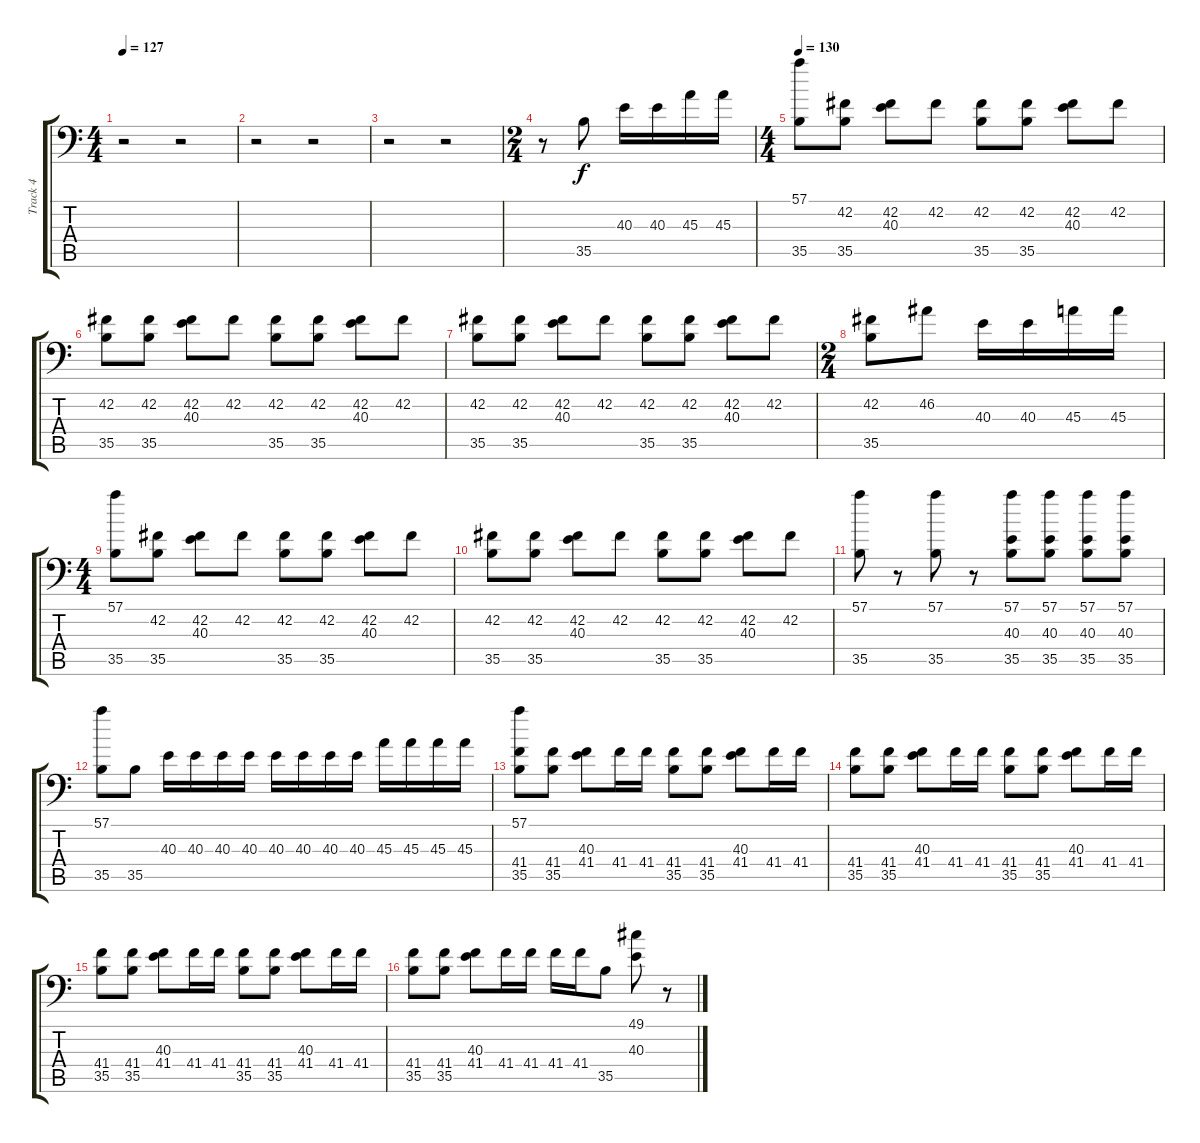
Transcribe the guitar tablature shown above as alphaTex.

\track ("Track 4" "Track 4") {instrument acousticgrandpiano}
\staff {score tabs}
\tuning (C-1 C-1 C-1 C-1 C-1 C-1) {hide}
\ts (4 4)
\tempo 127
\clef f4
\ks c
r.2{dy f} r.2 |
r.2 r.2 |
r.2 r.2 |
\ts (2 4)
r.8 35.5.8 40.3.16 40.3.16 45.3.16 45.3.16 |
\ts (4 4)
\tempo 130
(57.1 35.5).8 (42.2 35.5).8 (42.2 40.3).8 42.2.8 (42.2 35.5).8 (42.2 35.5).8 (42.2 40.3).8 42.2.8 |
(42.2 35.5).8 (42.2 35.5).8 (42.2 40.3).8 42.2.8 (42.2 35.5).8 (42.2 35.5).8 (42.2 40.3).8 42.2.8 |
(42.2 35.5).8 (42.2 35.5).8 (42.2 40.3).8 42.2.8 (42.2 35.5).8 (42.2 35.5).8 (42.2 40.3).8 42.2.8 |
\ts (2 4)
(42.2 35.5).8 46.2.8 40.3.16 40.3.16 45.3.16 45.3.16 |
\ts (4 4)
(57.1 35.5).8 (42.2 35.5).8 (42.2 40.3).8 42.2.8 (42.2 35.5).8 (42.2 35.5).8 (42.2 40.3).8 42.2.8 |
(42.2 35.5).8 (42.2 35.5).8 (42.2 40.3).8 42.2.8 (42.2 35.5).8 (42.2 35.5).8 (42.2 40.3).8 42.2.8 |
(57.1 35.5).8 r.8 (57.1 35.5).8 r.8 (57.1 40.3 35.5).8 (57.1 40.3 35.5).8 (57.1 40.3 35.5).8 (57.1 40.3 35.5).8 |
(57.1 35.5).8 35.5.8 40.3.16 40.3.16 40.3.16 40.3.16 40.3.16 40.3.16 40.3.16 40.3.16 45.3.16 45.3.16 45.3.16 45.3.16 |
(57.1 41.4 35.5).8 (41.4 35.5).8 (40.3 41.4).8 41.4.16 41.4.16 (41.4 35.5).8 (41.4 35.5).8 (40.3 41.4).8 41.4.16 41.4.16 |
(41.4 35.5).8 (41.4 35.5).8 (40.3 41.4).8 41.4.16 41.4.16 (41.4 35.5).8 (41.4 35.5).8 (40.3 41.4).8 41.4.16 41.4.16 |
(41.4 35.5).8 (41.4 35.5).8 (40.3 41.4).8 41.4.16 41.4.16 (41.4 35.5).8 (41.4 35.5).8 (40.3 41.4).8 41.4.16 41.4.16 |
(41.4 35.5).8 (41.4 35.5).8 (40.3 41.4).8 41.4.16 41.4.16 41.4.16 41.4.16 35.5.8 (49.1 40.3).8 r.8
